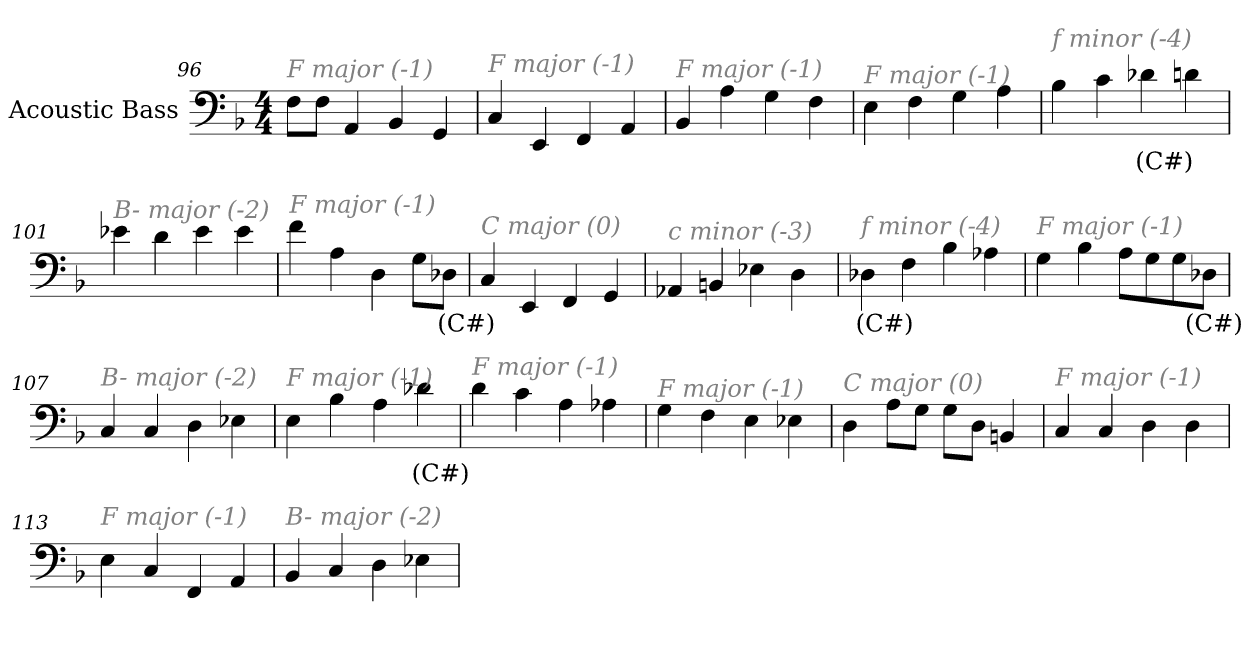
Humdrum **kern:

**kern	**text
*part1	*part1
*staff1	*staff1
*I"Acoustic Bass	*
*clefF4	*
*ITrd7c12	*
*k[b-]	*
*F:	*
*M4/4	*
=96	=96
!LO:TX:i:color=#808080:t=F major (-1)	!
8FFL	.
8FFJ	.
4AAA	.
4BBB-	.
4GGG	.
=97	=97
!LO:TX:i:color=#808080:t=F major (-1)	!
4CC	.
4EEE	.
4FFF	.
4AAA	.
=98	=98
!LO:TX:i:color=#808080:t=F major (-1)	!
4BBB-	.
4AA	.
4GG	.
4FF	.
=99	=99
!LO:TX:i:color=#808080:t=F major (-1)	!
4EE	.
4FF	.
4GG	.
4AA	.
=100	=100
!LO:TX:i:color=#808080:t=f minor (-4)	!
4BB-	.
4C	.
4D-Xi	(C#)
4D	.
=101	=101
!LO:TX:i:color=#808080:t=B- major (-2)	!
4E-X	.
4D	.
4E-	.
4E-	.
=102	=102
!LO:TX:i:color=#808080:t=F major (-1)	!
4F	.
4AA	.
4DD	.
8GGL	.
8DD-XiJ	(C#)
=103	=103
!LO:TX:i:color=#808080:t=C major (0)	!
4CC	.
4EEE	.
4FFF	.
4GGG	.
=104	=104
!LO:TX:i:color=#808080:t=c minor (-3)	!
4AAA-X	.
4BBBn	.
4EE-X	.
4DD	.
=105	=105
!LO:TX:i:color=#808080:t=f minor (-4)	!
4DD-Xi	(C#)
4FF	.
4BB-	.
4AA-X	.
=106	=106
!LO:TX:i:color=#808080:t=F major (-1)	!
4GG	.
4BB-	.
8AAL	.
8GG	.
8GG	.
8DD-XiJ	(C#)
=107	=107
!LO:TX:i:color=#808080:t=B- major (-2)	!
4CC	.
4CC	.
4DD	.
4EE-X	.
=108	=108
!LO:TX:i:color=#808080:t=F major (-1)	!
4EE	.
4BB-	.
4AA	.
4D-Xi	(C#)
=109	=109
!LO:TX:i:color=#808080:t=F major (-1)	!
4D	.
4C	.
4AA	.
4AA-X	.
=110	=110
!LO:TX:i:color=#808080:t=F major (-1)	!
4GG	.
4FF	.
4EE	.
4EE-X	.
=111	=111
!LO:TX:i:color=#808080:t=C major (0)	!
4DD	.
8AAL	.
8GGJ	.
8GGL	.
8DDJ	.
4BBBn	.
=112	=112
!LO:TX:i:color=#808080:t=F major (-1)	!
4CC	.
4CC	.
4DD	.
4DD	.
=113	=113
!LO:TX:i:color=#808080:t=F major (-1)	!
4EE	.
4CC	.
4FFF	.
4AAA	.
=114	=114
!LO:TX:i:color=#808080:t=B- major (-2)	!
4BBB-	.
4CC	.
4DD	.
4EE-X	.
=	=
*-	*-
